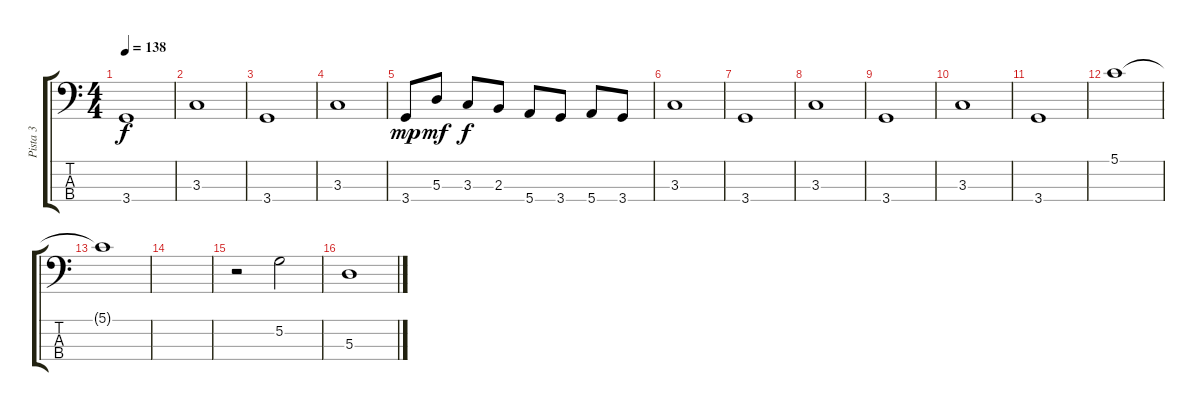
\track ("Pista 3" "Pista 3") {instrument electricbassfinger}
\staff {score tabs}
\tuning (G2 D2 A1 E1) {hide}
\ts (4 4)
\tempo 138
\clef f4
\ks c
3.4.1{dy f} |
3.3.1 |
3.4.1 |
3.3.1 |
3.4.8{dy mp} 5.3.8{dy mf} 3.3.8{dy f} 2.3.8 5.4.8 3.4.8 5.4.8 3.4.8 |
3.3.1 |
3.4.1 |
3.3.1 |
3.4.1 |
3.3.1 |
3.4.1 |
5.1.1 |
5.1{t}.1 |
|
r.2 5.2.2 |
5.3.1
